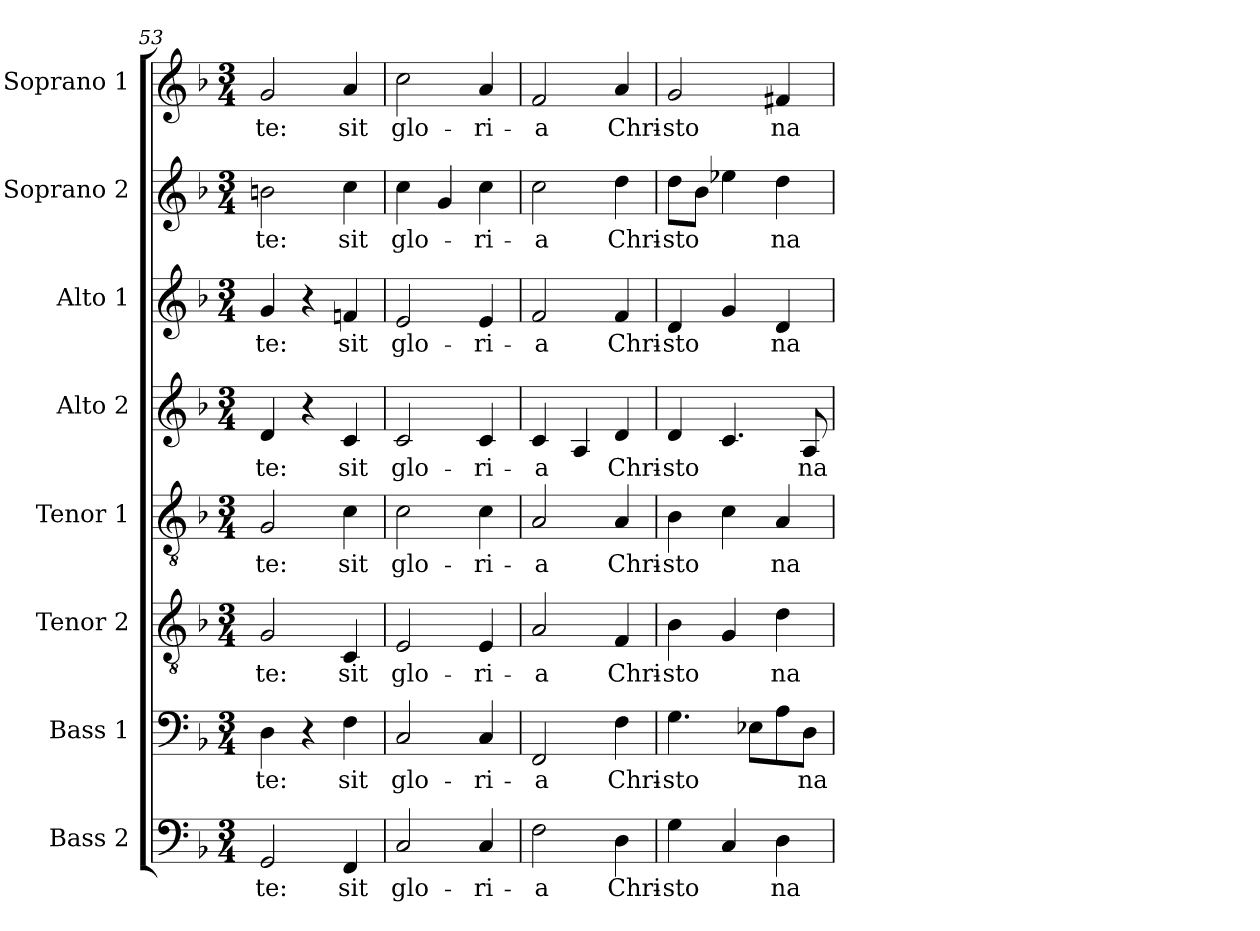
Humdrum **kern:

**kern	**text	**kern	**text	**kern	**text	**kern	**text	**kern	**text	**kern	**text	**kern	**text	**kern	**text
*part8	*part8	*part7	*part7	*part6	*part6	*part5	*part5	*part4	*part4	*part3	*part3	*part2	*part2	*part1	*part1
*staff8	*staff8	*staff7	*staff7	*staff6	*staff6	*staff5	*staff5	*staff4	*staff4	*staff3	*staff3	*staff2	*staff2	*staff1	*staff1
*I"Bass 2	*	*I"Bass 1	*	*I"Tenor 2	*	*I"Tenor 1	*	*I"Alto 2	*	*I"Alto 1	*	*I"Soprano 2	*	*I"Soprano 1	*
*I'B2	*	*I'B1	*	*I'T2	*	*I'T1	*	*I'A2	*	*I'A1	*	*I'S2	*	*I'S1	*
!!LO:PB:g=z
*clefF4	*	*clefF4	*	*clefGv2	*	*clefGv2	*	*clefG2	*	*clefG2	*	*clefG2	*	*clefG2	*
*	*	*	*	*ITrd7c12	*	*ITrd7c12	*	*	*	*	*	*	*	*	*
*k[b-]	*	*k[b-]	*	*k[b-]	*	*k[b-]	*	*k[b-]	*	*k[b-]	*	*k[b-]	*	*k[b-]	*
*F:	*	*F:	*	*F:	*	*F:	*	*F:	*	*F:	*	*F:	*	*F:	*
*M3/4	*	*M3/4	*	*M3/4	*	*M3/4	*	*M3/4	*	*M3/4	*	*M3/4	*	*M3/4	*
=53	=53	=53	=53	=53	=53	=53	=53	=53	=53	=53	=53	=53	=53	=53	=53
!	!LO:LY:b:color=#000000	!	!	!	!	!	!	!	!	!	!	!	!	!	!
!	!	!	!LO:LY:b:color=#000000	!	!	!	!	!	!	!	!	!	!	!	!
!	!	!	!	!	!LO:LY:b:color=#000000	!	!	!	!	!	!	!	!	!	!
!	!	!	!	!	!	!	!LO:LY:b:color=#000000	!	!	!	!	!	!	!	!
!	!	!	!	!	!	!	!	!	!LO:LY:b:color=#000000	!	!	!	!	!	!
!	!	!	!	!	!	!	!	!	!	!	!LO:LY:b:color=#000000	!	!	!	!
!	!	!	!	!	!	!	!	!	!	!	!	!	!LO:LY:b:color=#000000	!	!
!	!	!	!	!	!	!	!	!	!	!	!	!	!	!	!LO:LY:b:color=#000000
2GGi/	-te:	4Di\	-te:	2GGi/	-te:	2GGi/	-te:	4di/	-te:	4gi/	-te:	2bni\	-te:	2gi/	-te:
.	.	4r	.	.	.	.	.	4r	.	4r	.	.	.	.	.
!	!LO:LY:b:color=#000000	!	!	!	!	!	!	!	!	!	!	!	!	!	!
!	!	!	!LO:LY:b:color=#000000	!	!	!	!	!	!	!	!	!	!	!	!
!	!	!	!	!	!LO:LY:b:color=#000000	!	!	!	!	!	!	!	!	!	!
!	!	!	!	!	!	!	!LO:LY:b:color=#000000	!	!	!	!	!	!	!	!
!	!	!	!	!	!	!	!	!	!LO:LY:b:color=#000000	!	!	!	!	!	!
!	!	!	!	!	!	!	!	!	!	!	!LO:LY:b:color=#000000	!	!	!	!
!	!	!	!	!	!	!	!	!	!	!	!	!	!LO:LY:b:color=#000000	!	!
!	!	!	!	!	!	!	!	!	!	!	!	!	!	!	!LO:LY:b:color=#000000
4FFi/	sit	4Fi\	sit	4CCi/	sit	4Ci\	sit	4ci/	sit	4fni/	sit	4cci\	sit	4ai/	sit
=54	=54	=54	=54	=54	=54	=54	=54	=54	=54	=54	=54	=54	=54	=54	=54
!	!LO:LY:b:color=#000000	!	!	!	!	!	!	!	!	!	!	!	!	!	!
!	!	!	!LO:LY:b:color=#000000	!	!	!	!	!	!	!	!	!	!	!	!
!	!	!	!	!	!LO:LY:b:color=#000000	!	!	!	!	!	!	!	!	!	!
!	!	!	!	!	!	!	!LO:LY:b:color=#000000	!	!	!	!	!	!	!	!
!	!	!	!	!	!	!	!	!	!LO:LY:b:color=#000000	!	!	!	!	!	!
!	!	!	!	!	!	!	!	!	!	!	!LO:LY:b:color=#000000	!	!	!	!
!	!	!	!	!	!	!	!	!	!	!	!	!	!LO:LY:b:color=#000000	!	!
!	!	!	!	!	!	!	!	!	!	!	!	!	!	!	!LO:LY:b:color=#000000
2Ci/	glo-	2Ci/	glo-	2EEi/	glo-	2Ci\	glo-	2ci/	glo-	2ei/	glo-	4cci\	glo-	2cci\	glo-
.	.	.	.	.	.	.	.	.	.	.	.	4gi/	.	.	.
!	!LO:LY:b:color=#000000	!	!	!	!	!	!	!	!	!	!	!	!	!	!
!	!	!	!LO:LY:b:color=#000000	!	!	!	!	!	!	!	!	!	!	!	!
!	!	!	!	!	!LO:LY:b:color=#000000	!	!	!	!	!	!	!	!	!	!
!	!	!	!	!	!	!	!LO:LY:b:color=#000000	!	!	!	!	!	!	!	!
!	!	!	!	!	!	!	!	!	!LO:LY:b:color=#000000	!	!	!	!	!	!
!	!	!	!	!	!	!	!	!	!	!	!LO:LY:b:color=#000000	!	!	!	!
!	!	!	!	!	!	!	!	!	!	!	!	!	!LO:LY:b:color=#000000	!	!
!	!	!	!	!	!	!	!	!	!	!	!	!	!	!	!LO:LY:b:color=#000000
4Ci/	-ri-	4Ci/	-ri-	4EEi/	-ri-	4Ci\	-ri-	4ci/	-ri-	4ei/	-ri-	4cci\	-ri-	4ai/	-ri-
=55	=55	=55	=55	=55	=55	=55	=55	=55	=55	=55	=55	=55	=55	=55	=55
!	!LO:LY:b:color=#000000	!	!	!	!	!	!	!	!	!	!	!	!	!	!
!	!	!	!LO:LY:b:color=#000000	!	!	!	!	!	!	!	!	!	!	!	!
!	!	!	!	!	!LO:LY:b:color=#000000	!	!	!	!	!	!	!	!	!	!
!	!	!	!	!	!	!	!LO:LY:b:color=#000000	!	!	!	!	!	!	!	!
!	!	!	!	!	!	!	!	!	!LO:LY:b:color=#000000	!	!	!	!	!	!
!	!	!	!	!	!	!	!	!	!	!	!LO:LY:b:color=#000000	!	!	!	!
!	!	!	!	!	!	!	!	!	!	!	!	!	!LO:LY:b:color=#000000	!	!
!	!	!	!	!	!	!	!	!	!	!	!	!	!	!	!LO:LY:b:color=#000000
2Fi\	-a	2FFi/	-a	2AAi/	-a	2AAi/	-a	4ci/	-a	2fi/	-a	2cci\	-a	2fi/	-a
.	.	.	.	.	.	.	.	4Ai/	.	.	.	.	.	.	.
!	!LO:LY:b:color=#000000	!	!	!	!	!	!	!	!	!	!	!	!	!	!
!	!	!	!LO:LY:b:color=#000000	!	!	!	!	!	!	!	!	!	!	!	!
!	!	!	!	!	!LO:LY:b:color=#000000	!	!	!	!	!	!	!	!	!	!
!	!	!	!	!	!	!	!LO:LY:b:color=#000000	!	!	!	!	!	!	!	!
!	!	!	!	!	!	!	!	!	!LO:LY:b:color=#000000	!	!	!	!	!	!
!	!	!	!	!	!	!	!	!	!	!	!LO:LY:b:color=#000000	!	!	!	!
!	!	!	!	!	!	!	!	!	!	!	!	!	!LO:LY:b:color=#000000	!	!
!	!	!	!	!	!	!	!	!	!	!	!	!	!	!	!LO:LY:b:color=#000000
4Di\	Chri-	4Fi\	Chri-	4FFi/	Chri-	4AAi/	Chri-	4di/	Chri-	4fi/	Chri-	4ddi\	Chri-	4ai/	Chri-
=56	=56	=56	=56	=56	=56	=56	=56	=56	=56	=56	=56	=56	=56	=56	=56
!	!LO:LY:b:color=#000000	!	!	!	!	!	!	!	!	!	!	!	!	!	!
!	!	!	!LO:LY:b:color=#000000	!	!	!	!	!	!	!	!	!	!	!	!
!	!	!	!	!	!LO:LY:b:color=#000000	!	!	!	!	!	!	!	!	!	!
!	!	!	!	!	!	!	!LO:LY:b:color=#000000	!	!	!	!	!	!	!	!
!	!	!	!	!	!	!	!	!	!LO:LY:b:color=#000000	!	!	!	!	!	!
!	!	!	!	!	!	!	!	!	!	!	!LO:LY:b:color=#000000	!	!	!	!
!	!	!	!	!	!	!	!	!	!	!	!	!	!LO:LY:b:color=#000000	!	!
!	!	!	!	!	!	!	!	!	!	!	!	!	!	!	!LO:LY:b:color=#000000
4Gi\	-sto	4.Gi\	-sto	4BB-i\	-sto	4BB-i\	-sto	4di/	-sto	4di/	-sto	8ddi\L	-sto	2gi/	-sto
.	.	.	.	.	.	.	.	.	.	.	.	8b-i\J	.	.	.
4Ci/	.	.	.	4GGi/	.	4Ci\	.	4.ci/	.	4gi/	.	4ee-Xi\	.	.	.
.	.	8E-Xi\L	.	.	.	.	.	.	.	.	.	.	.	.	.
!	!LO:LY:b:color=#000000	!	!	!	!	!	!	!	!	!	!	!	!	!	!
!	!	!	!	!	!LO:LY:b:color=#000000	!	!	!	!	!	!	!	!	!	!
!	!	!	!	!	!	!	!LO:LY:b:color=#000000	!	!	!	!	!	!	!	!
!	!	!	!	!	!	!	!	!	!	!	!LO:LY:b:color=#000000	!	!	!	!
!	!	!	!	!	!	!	!	!	!	!	!	!	!LO:LY:b:color=#000000	!	!
!	!	!	!	!	!	!	!	!	!	!	!	!	!	!	!LO:LY:b:color=#000000
4Di\	na-	8Ai\	.	4Di\	na-	4AAi/	na-	.	.	4di/	na-	4ddi\	na-	4f#Xi/	na-
!	!	!	!LO:LY:b:color=#000000	!	!	!	!	!	!	!	!	!	!	!	!
!	!	!	!	!	!	!	!	!	!LO:LY:b:color=#000000	!	!	!	!	!	!
.	.	8Di\J	na-	.	.	.	.	8Ai/	na-	.	.	.	.	.	.
=	=	=	=	=	=	=	=	=	=	=	=	=	=	=	=
*-	*-	*-	*-	*-	*-	*-	*-	*-	*-	*-	*-	*-	*-	*-	*-
